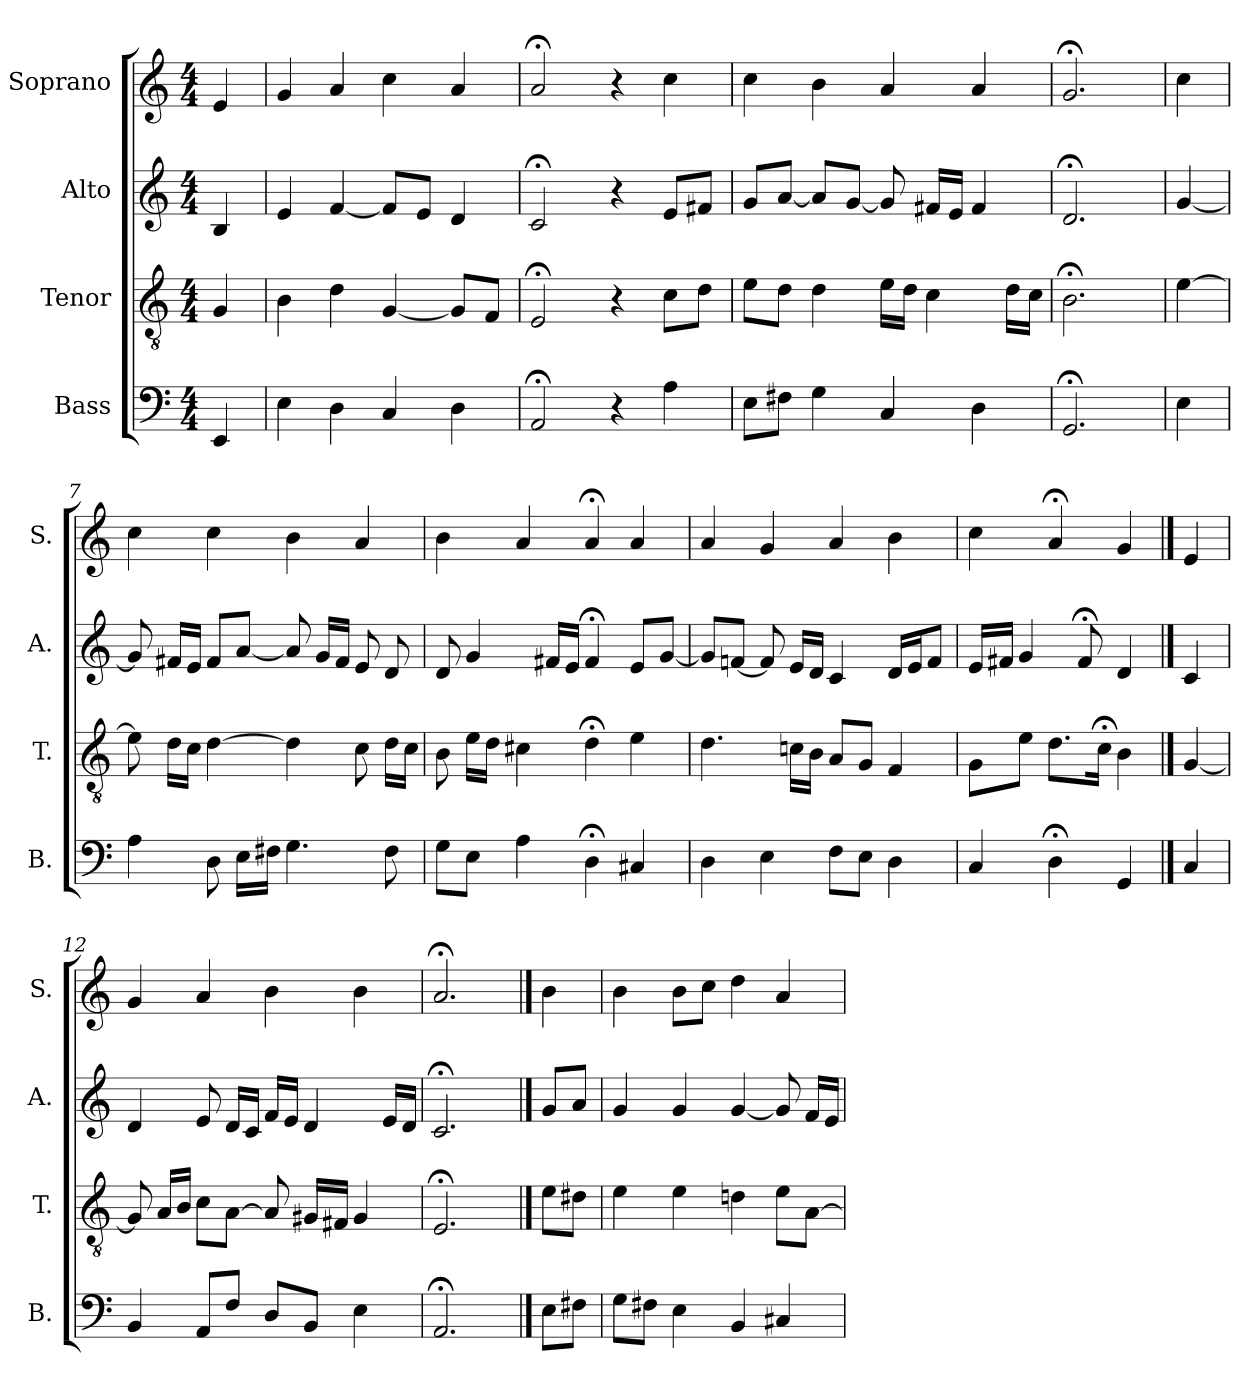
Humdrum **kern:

**kern	**kern	**kern	**kern
*part4	*part3	*part2	*part1
*staff4	*staff3	*staff2	*staff1
*I"Bass	*I"Tenor	*I"Alto	*I"Soprano
*I'B.	*I'T.	*I'A.	*I'S.
*clefF4	*clefGv2	*clefG2	*clefG2
*	*ITrd7c12	*	*
*k[]	*k[]	*k[]	*k[]
*C:	*C:	*C:	*C:
*M4/4	*M4/4	*M4/4	*M4/4
=1	=1	=1	=1
4EE/	4GG/	4B/	4e/
=2	=2	=2	=2
4E\	4BB\	4e/	4g/
4D\	4D\	[4f/	4a/
4C/	[4GG/	8f/L]	4cc\
.	.	8e/J	.
4D\	8GG/L]	4d/	4a/
.	8FF/J	.	.
=3	=3	=3	=3
2AA;</	2EE;</	2c;</	2a;</
4r	4r	4r	4r
4A\	8C\L	8e/L	4cc\
.	8D\J	8f#X/J	.
=4	=4	=4	=4
8E\L	8E\L	8g/L	4cc\
8F#X\J	8D\J	[8a/J	.
4G\	4D\	8a/L]	4b\
.	.	[8g/J	.
4C/	16E\LL	8g/]	4a/
.	16D\JJ	.	.
.	4C\	16f#X/LL	.
.	.	16e/JJ	.
4D\	.	4f#/	4a/
.	16D\LL	.	.
.	16C\JJ	.	.
=5	=5	=5	=5
2.GG;</	2.BB;<\	2.d;</	2.g;</
=6	=6	=6	=6
4E\	[4E\	[4g/	4cc\
!!LO:LB:g=z
=7	=7	=7	=7
4A\	8E\]	8g/]	4cc\
.	16D\LL	16f#X/LL	.
.	16C\JJ	16e/JJ	.
8D\	[4D\	8f#/L	4cc\
16E\LL	.	[8a/J	.
16F#X\JJ	.	.	.
4.G\	4D\]	8a/]	4b\
.	.	16g/LL	.
.	.	16f#/JJ	.
.	8C\	8e/	4a/
8F#\	16D\LL	8d/	.
.	16C\JJ	.	.
=8	=8	=8	=8
8G\L	8BB\	8d/	4b\
8E\J	16E\LL	4g/	.
.	16D\JJ	.	.
4A\	4C#X\	.	4a/
.	.	16f#X/LL	.
.	.	16e/JJ	.
4D;<\	4D;<\	4f#;</	4a;</
4C#X/	4E\	8e/L	4a/
.	.	[8g/J	.
=9	=9	=9	=9
4D\	4.D\	8g/L]	4a/
.	.	[8fn/J	.
4E\	.	8f/]	4g/
.	16Cn\LL	16e/LL	.
.	16BB\JJ	16d/JJ	.
8F\L	8AA/L	4c/	4a/
8E\J	8GG/J	.	.
4D\	4FF/	16d/LL	4b\
.	.	16e/J	.
.	.	8f/J	.
!!LO:PB:g=z
=10	=10	=10	=10
4C/	8GG\L	16e/LL	4cc\
.	.	16f#X/JJ	.
.	8E\J	4g/	.
4D;<\	8.D\L	.	4a;</
.	.	8f#;</	.
.	16C;<\Jk	.	.
4GG/	4BB\	4d/	4g/
==11	==11	==11	==11
4C/	[4GG/	4c/	4e/
=12	=12	=12	=12
4BB/	8GG/]	4d/	4g/
.	16AA/LL	.	.
.	16BB/JJ	.	.
8AA/L	8C\L	8e/	4a/
8F/J	[8AA\J	16d/LL	.
.	.	16c/JJ	.
8D/L	8AA/]	16f/LL	4b\
.	.	16e/JJ	.
8BB/J	16GG#X/LL	4d/	.
.	16FF#X/JJ	.	.
4E\	4GG#/	.	4b\
.	.	16e/LL	.
.	.	16d/JJ	.
=13	=13	=13	=13
2.AA;</	2.EE;</	2.c;</	2.a;</
==14	==14	==14	==14
8E\L	8E\L	8g/L	4b\
8F#X\J	8D#X\J	8a/J	.
=15	=15	=15	=15
8G\L	4E\	4g/	4b\
8F#X\J	.	.	.
4E\	4E\	4g/	8b\L
.	.	.	8cc\J
4BB/	4Dn\	[4g/	4dd\
4C#X/	8E\L	8g/]	4a/
.	[8AA\J	16f/LL	.
.	.	16e/JJ	.
=	=	=	=
*-	*-	*-	*-
